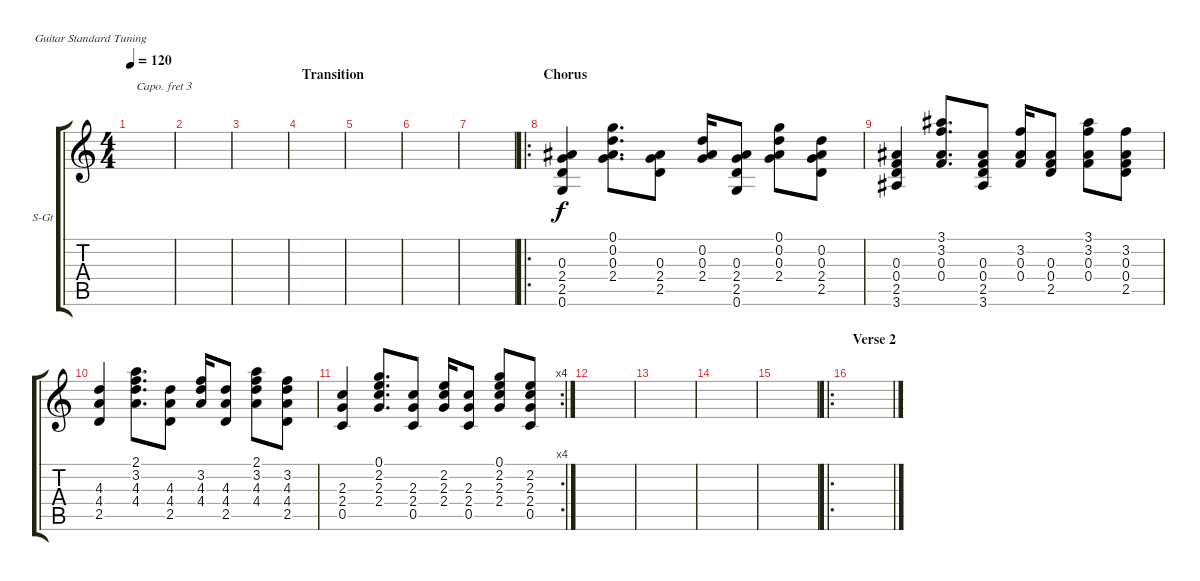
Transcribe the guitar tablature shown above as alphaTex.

\defaultSystemsLayout 4
\bracketExtendMode groupsimilarinstruments
\firstSystemTrackNameOrientation horizontal
\otherSystemsTrackNameOrientation horizontal
\track ("Steel Guitar" "S-Gt") {instrument acousticguitarsteel}
\staff {score tabs}
\capo 3
\tuning (E4 B3 G3 D3 A2 E2)
\ts (4 4)
\tempo 120
\clef g2
\ks c
|
|
|
\section ("" "Transition")
|
|
\scale
0.333333 |
\scale
0.333333 |
\ro
\section ("" "Chorus")
\scale
0.333333 (0.6 2.5 2.4 0.3).4 (0.2 0.3 2.4 0.1).8{d} (2.5 2.4 0.3).8 (0.2 0.3 2.4).16 (2.4 0.3 2.5 0.6).8 (2.4 0.2 0.3 0.1).8 (0.2 0.3 2.4 2.5).8 |
\scale
0.333333 (3.6 2.5 0.3 0.4).4 (3.2 0.3 3.1 0.4).8{d} (2.5 0.3 0.4 3.6).8 (3.2 0.3 0.4).16 (0.3 2.5 0.4).8 (3.2 0.3 3.1 0.4).8 (3.2 0.3 2.5 0.4).8 |
\scale
0.333333 (2.5 4.4 4.3).4 (3.2 4.3 4.4 2.1).8{d} (2.5 4.4 4.3).8 (3.2 4.3 4.4).16 (4.4 4.3 2.5).8 (4.4 3.2 4.3 2.1).8 (3.2 4.3 4.4 2.5).8 |
\rc 4
(0.5 2.4 2.3).4 (2.2 2.3 2.4 0.1).8{d} (0.5 2.4 2.3).8 (2.2 2.3 2.4).16 (2.4 2.3 0.5).8 (2.4 2.2 2.3 0.1).8 (2.2 2.3 2.4 0.5).8 |
|
|
|
|
\ro
\section ("" "Verse 2")
